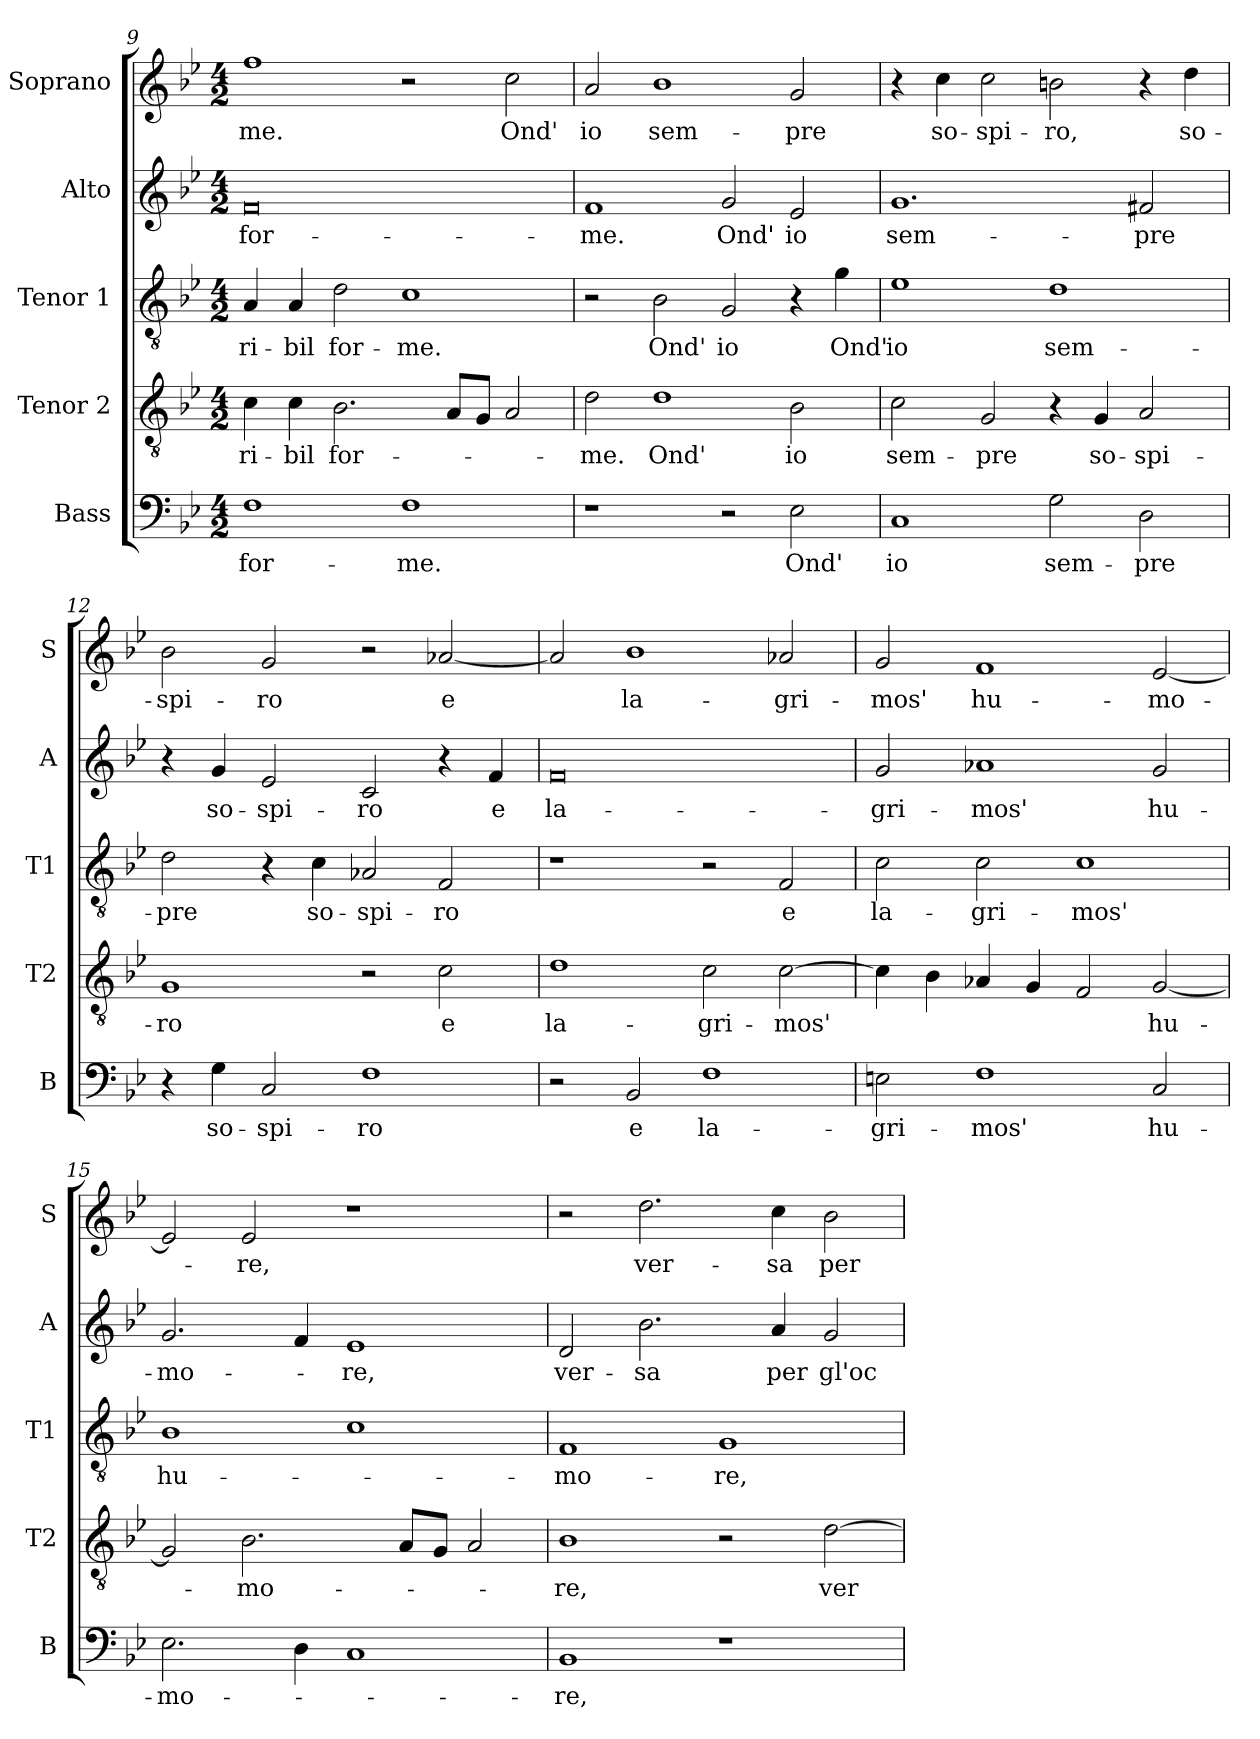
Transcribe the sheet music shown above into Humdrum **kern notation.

**kern	**text	**kern	**text	**kern	**text	**kern	**text	**kern	**text
*part5	*part5	*part4	*part4	*part3	*part3	*part2	*part2	*part1	*part1
*staff5	*staff5	*staff4	*staff4	*staff3	*staff3	*staff2	*staff2	*staff1	*staff1
*I"Bass	*	*I"Tenor 2	*	*I"Tenor 1	*	*I"Alto	*	*I"Soprano	*
*I'B	*	*I'T2	*	*I'T1	*	*I'A	*	*I'S	*
!!LO:LB:g=z
*clefF4	*	*clefGv2	*	*clefGv2	*	*clefG2	*	*clefG2	*
*k[b-e-]	*	*k[b-e-]	*	*k[b-e-]	*	*k[b-e-]	*	*k[b-e-]	*
*B-:	*	*B-:	*	*B-:	*	*B-:	*	*B-:	*
*M4/2	*	*M4/2	*	*M4/2	*	*M4/2	*	*M4/2	*
=9	=9	=9	=9	=9	=9	=9	=9	=9	=9
!	!LO:LY:b	!	!LO:LY:b	!	!LO:LY:b	!	!LO:LY:b	!	!LO:LY:b
1F	for-	4c\	-ri-	4A/	-ri-	0f	for-	1ff	-me.
!	!	!	!LO:LY:b	!	!LO:LY:b	!	!	!	!
.	.	4c\	-bil	4A/	-bil	.	.	.	.
!	!	!	!LO:LY:b	!	!LO:LY:b	!	!	!	!
.	.	2.B-\	for-	2d\	for-	.	.	.	.
!	!LO:LY:b	!	!	!	!LO:LY:b	!	!	!	!
1F	-me.	.	.	1c	-me.	.	.	2r	.
.	.	8A/L	.	.	.	.	.	.	.
.	.	8G/J	.	.	.	.	.	.	.
!	!	!	!	!	!	!	!	!	!LO:LY:b
.	.	2A/	.	.	.	.	.	2cc\	Ond'
=10	=10	=10	=10	=10	=10	=10	=10	=10	=10
!	!	!	!LO:LY:b	!	!	!	!LO:LY:b	!	!LO:LY:b
1r	.	2d\	-me.	2r	.	1f	-me.	2a/	io
!	!	!	!LO:LY:b	!	!LO:LY:b	!	!	!	!LO:LY:b
.	.	1d	Ond'	2B-\	Ond'	.	.	1b-	sem-
!	!	!	!	!	!LO:LY:b	!	!LO:LY:b	!	!
2r	.	.	.	2G/	io	2g/	Ond'	.	.
!	!LO:LY:b	!	!LO:LY:b	!	!	!	!LO:LY:b	!	!LO:LY:b
2E-\	Ond'	2B-\	io	4r	.	2e-/	io	2g/	-pre
!	!	!	!	!	!LO:LY:b	!	!	!	!
.	.	.	.	4g\	Ond'	.	.	.	.
=11	=11	=11	=11	=11	=11	=11	=11	=11	=11
!	!LO:LY:b	!	!LO:LY:b	!	!LO:LY:b	!	!LO:LY:b	!	!
1C	io	2c\	sem-	1e-	io	1.g	sem-	4r	.
!	!	!	!	!	!	!	!	!	!LO:LY:b
.	.	.	.	.	.	.	.	4cc\	so-
!	!	!	!LO:LY:b	!	!	!	!	!	!LO:LY:b
.	.	2G/	-pre	.	.	.	.	2cc\	-spi-
!	!LO:LY:b	!	!	!	!LO:LY:b	!	!	!	!LO:LY:b
2G\	sem-	4r	.	1d	sem-	.	.	2bn\	-ro,
!	!	!	!LO:LY:b	!	!	!	!	!	!
.	.	4G/	so-	.	.	.	.	.	.
!	!LO:LY:b	!	!LO:LY:b	!	!	!	!LO:LY:b	!	!
2D\	-pre	2A/	-spi-	.	.	2f#X/	-pre	4r	.
!	!	!	!	!	!	!	!	!	!LO:LY:b
.	.	.	.	.	.	.	.	4dd\	so-
=12	=12	=12	=12	=12	=12	=12	=12	=12	=12
!	!	!	!LO:LY:b	!	!LO:LY:b	!	!	!	!LO:LY:b
4r	.	1G	-ro	2d\	-pre	4r	.	2b-\	-spi-
!	!LO:LY:b	!	!	!	!	!	!LO:LY:b	!	!
4G\	so-	.	.	.	.	4g/	so-	.	.
!	!LO:LY:b	!	!	!	!	!	!LO:LY:b	!	!LO:LY:b
2C/	-spi-	.	.	4r	.	2e-/	-spi-	2g/	-ro
!	!	!	!	!	!LO:LY:b	!	!	!	!
.	.	.	.	4c\	so-	.	.	.	.
!	!LO:LY:b	!	!	!	!LO:LY:b	!	!LO:LY:b	!	!
1F	-ro	2r	.	2A-X/	-spi-	2c/	-ro	2r	.
!	!	!	!LO:LY:b	!	!LO:LY:b	!	!	!	!LO:LY:b
.	.	2c\	e	2F/	-ro	4r	.	[2a-X/	e
!	!	!	!	!	!	!	!LO:LY:b	!	!
.	.	.	.	.	.	4f/	e	.	.
!!LO:PB:g=z
=13	=13	=13	=13	=13	=13	=13	=13	=13	=13
!	!	!	!LO:LY:b	!	!	!	!LO:LY:b	!	!
2r	.	1d	la-	1r	.	0f	la-	2a-/]	.
!	!LO:LY:b	!	!	!	!	!	!	!	!LO:LY:b
2BB-/	e	.	.	.	.	.	.	1b-	la-
!	!LO:LY:b	!	!LO:LY:b	!	!	!	!	!	!
1F	la-	2c\	-gri-	2r	.	.	.	.	.
!	!	!	!LO:LY:b	!	!LO:LY:b	!	!	!	!LO:LY:b
.	.	[2c\	-mos'	2F/	e	.	.	2a-X/	-gri-
=14	=14	=14	=14	=14	=14	=14	=14	=14	=14
!	!LO:LY:b	!	!	!	!LO:LY:b	!	!LO:LY:b	!	!LO:LY:b
2En\	-gri-	4c\]	.	2c\	la-	2g/	-gri-	2g/	-mos'
.	.	4B-\	.	.	.	.	.	.	.
!	!LO:LY:b	!	!	!	!LO:LY:b	!	!LO:LY:b	!	!LO:LY:b
1F	-mos'	4A-X/	.	2c\	-gri-	1a-X	-mos'	1f	hu-
.	.	4G/	.	.	.	.	.	.	.
!	!	!	!	!	!LO:LY:b	!	!	!	!
.	.	2F/	.	1c	-mos'	.	.	.	.
!	!LO:LY:b	!	!LO:LY:b	!	!	!	!LO:LY:b	!	!LO:LY:b
2C/	hu-	[2G/	hu-	.	.	2g/	hu-	[2e-/	-mo-
=15	=15	=15	=15	=15	=15	=15	=15	=15	=15
!	!LO:LY:b	!	!	!	!LO:LY:b	!	!LO:LY:b	!	!
2.E-\	-mo-	2G/]	.	1B-	hu-	2.g/	-mo-	2e-/]	.
!	!	!	!LO:LY:b	!	!	!	!	!	!LO:LY:b
.	.	2.B-\	-mo-	.	.	.	.	2e-/	-re,
4D\	.	.	.	.	.	4f/	.	.	.
!	!	!	!	!	!	!	!LO:LY:b	!	!
1C	.	.	.	1c	.	1e-	-re,	1r	.
.	.	8A/L	.	.	.	.	.	.	.
.	.	8G/J	.	.	.	.	.	.	.
.	.	2A/	.	.	.	.	.	.	.
=16	=16	=16	=16	=16	=16	=16	=16	=16	=16
!	!LO:LY:b	!	!LO:LY:b	!	!LO:LY:b	!	!LO:LY:b	!	!
1BB-	-re,	1B-	-re,	1F	-mo-	2d/	ver-	2r	.
!	!	!	!	!	!	!	!LO:LY:b	!	!LO:LY:b
.	.	.	.	.	.	2.b-\	-sa	2.dd\	ver-
!	!	!	!	!	!LO:LY:b	!	!	!	!
1r	.	2r	.	1G	-re,	.	.	.	.
!	!	!	!	!	!	!	!LO:LY:b	!	!LO:LY:b
.	.	.	.	.	.	4a/	per	4cc\	-sa
!	!	!	!LO:LY:b	!	!	!	!LO:LY:b	!	!LO:LY:b
.	.	[2d\	ver-	.	.	2g/	gl'oc-	2b-\	per
=	=	=	=	=	=	=	=	=	=
*-	*-	*-	*-	*-	*-	*-	*-	*-	*-
